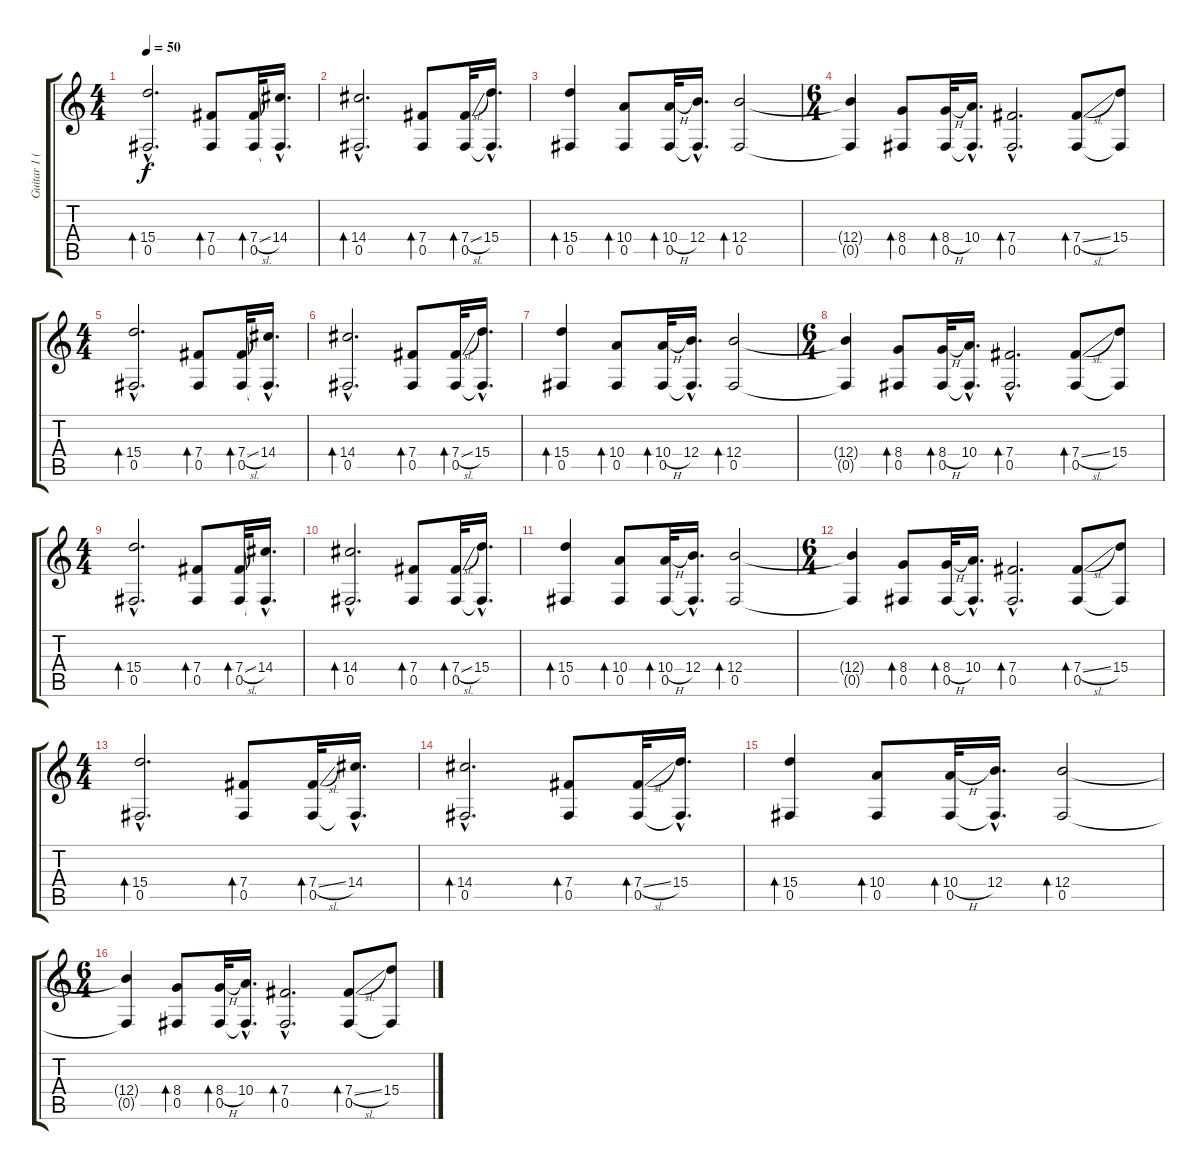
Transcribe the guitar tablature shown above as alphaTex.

\track ("Guitar 1 (Clean)" "Guitar 1 (") {instrument electricguitarclean}
\staff {score tabs}
\tuning (Db4 Ab3 E3 B2 Gb2 Db2) {hide}
\ts (4 4)
\tempo 50
\clef g2
\ks c
(15.4{hac} 0.5{hac}).2{d bd 30 dy f} (7.4 0.5).8{bd 30} (7.4{sl} 0.5).32{bd 30} (14.4{hac} 0.5{hac t}).16{d} |
(14.4{hac} 0.5{hac}).2{d bd 30} (7.4 0.5).8{bd 30} (7.4{sl} 0.5).32{bd 30} (15.4{hac} 0.5{hac t}).16{d} |
(15.4 0.5).4{bd 30} (10.4 0.5).8{bd 30} (10.4{h} 0.5).32{bd 30} (12.4{hac} 0.5{hac t}).16{d} (12.4 0.5).2{bd 30} |
\ts (6 4)
(12.4{t} 0.5{t}).4 (8.4 0.5).8{bd 30} (8.4{h} 0.5).32{bd 30} (10.4{hac} 0.5{hac t}).16{d} (7.4{hac} 0.5{hac}).2{d bd 30} (7.4{sl} 0.5).8{bd 30} (15.4 0.5{t}).8 |
\ts (4 4)
(15.4{hac} 0.5{hac}).2{d bd 30} (7.4 0.5).8{bd 30} (7.4{sl} 0.5).32{bd 30} (14.4{hac} 0.5{hac t}).16{d} |
(14.4{hac} 0.5{hac}).2{d bd 30} (7.4 0.5).8{bd 30} (7.4{sl} 0.5).32{bd 30} (15.4{hac} 0.5{hac t}).16{d} |
(15.4 0.5).4{bd 30} (10.4 0.5).8{bd 30} (10.4{h} 0.5).32{bd 30} (12.4{hac} 0.5{hac t}).16{d} (12.4 0.5).2{bd 30} |
\ts (6 4)
(12.4{t} 0.5{t}).4 (8.4 0.5).8{bd 30} (8.4{h} 0.5).32{bd 30} (10.4{hac} 0.5{hac t}).16{d} (7.4{hac} 0.5{hac}).2{d bd 30} (7.4{sl} 0.5).8{bd 30} (15.4 0.5{t}).8 |
\ts (4 4)
(15.4{hac} 0.5{hac}).2{d bd 30} (7.4 0.5).8{bd 30} (7.4{sl} 0.5).32{bd 30} (14.4{hac} 0.5{hac t}).16{d} |
(14.4{hac} 0.5{hac}).2{d bd 30} (7.4 0.5).8{bd 30} (7.4{sl} 0.5).32{bd 30} (15.4{hac} 0.5{hac t}).16{d} |
(15.4 0.5).4{bd 30} (10.4 0.5).8{bd 30} (10.4{h} 0.5).32{bd 30} (12.4{hac} 0.5{hac t}).16{d} (12.4 0.5).2{bd 30} |
\ts (6 4)
(12.4{t} 0.5{t}).4 (8.4 0.5).8{bd 30} (8.4{h} 0.5).32{bd 30} (10.4{hac} 0.5{hac t}).16{d} (7.4{hac} 0.5{hac}).2{d bd 30} (7.4{sl} 0.5).8{bd 30} (15.4 0.5{t}).8 |
\ts (4 4)
(15.4{hac} 0.5{hac}).2{d bd 30 volume 0} (7.4 0.5).8{bd 30} (7.4{sl} 0.5).32{bd 30} (14.4{hac} 0.5{hac t}).16{d} |
(14.4{hac} 0.5{hac}).2{d bd 30} (7.4 0.5).8{bd 30} (7.4{sl} 0.5).32{bd 30} (15.4{hac} 0.5{hac t}).16{d} |
(15.4 0.5).4{bd 30} (10.4 0.5).8{bd 30} (10.4{h} 0.5).32{bd 30} (12.4{hac} 0.5{hac t}).16{d} (12.4 0.5).2{bd 30} |
\ts (6 4)
(12.4{t} 0.5{t}).4 (8.4 0.5).8{bd 30} (8.4{h} 0.5).32{bd 30} (10.4{hac} 0.5{hac t}).16{d} (7.4{hac} 0.5{hac}).2{d bd 30} (7.4{sl} 0.5).8{bd 30} (15.4 0.5{t}).8
